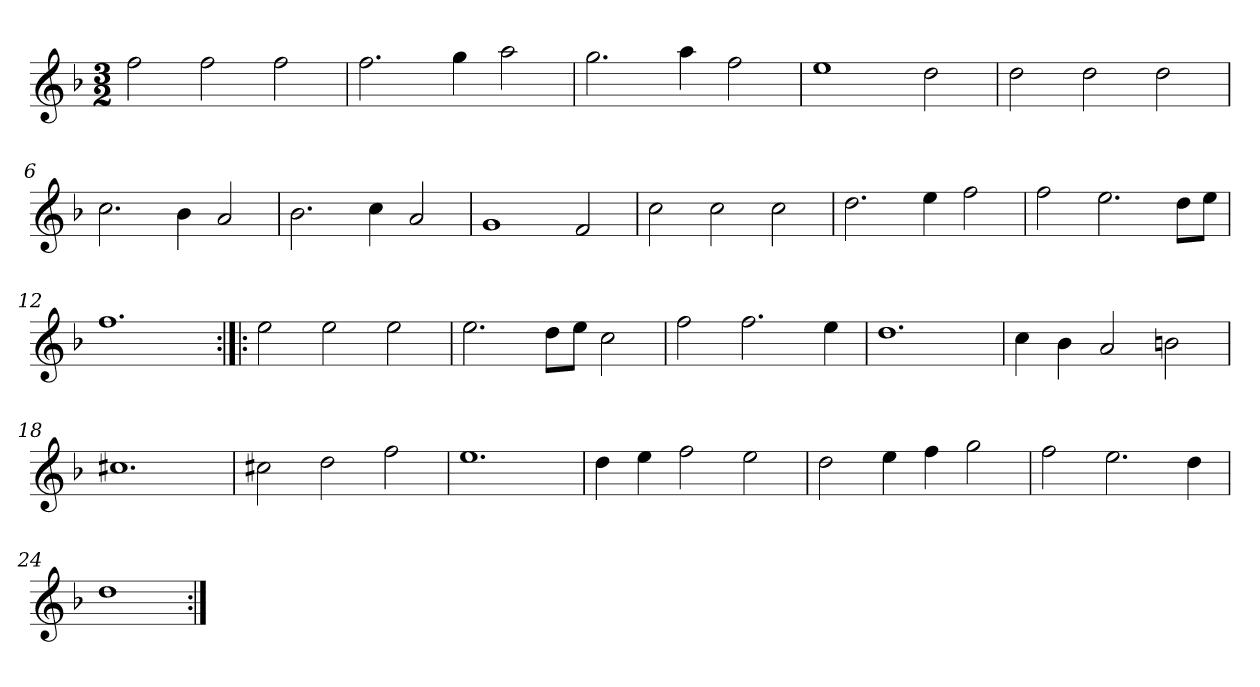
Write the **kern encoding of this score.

**kern
*part1
*staff1
*clefG2
*k[b-]
*d:
*M3/2
*MM120
=1
2ff
2ff
2ff
=2
2.ff
4gg
2aa
=3
2.gg
4aa
2ff
=4
1ee
2dd
=5
2dd
2dd
2dd
=6
2.cc
4b-
2a
=7
2.b-
4cc
2a
=8
1g
2f
=9
2cc
2cc
2cc
=10
2.dd
4ee
2ff
=11
2ff
2.ee
8dd\L
8ee\J
=12
1.ff
=13:|!|:
2ee
2ee
2ee
=14
2.ee
8dd\L
8ee\J
2cc
=15
2ff
2.ff
4ee
=16
1.dd
=17
4cc
4b-
2a
2bn
=18
1.cc#X
=19
2cc#X
2dd
2ff
=20
1.ee
=21
4dd
4ee
2ff
2ee
=22
2dd
4ee
4ff
2gg
=23
2ff
2.ee
4dd
=24
1dd
=:|!
*-
